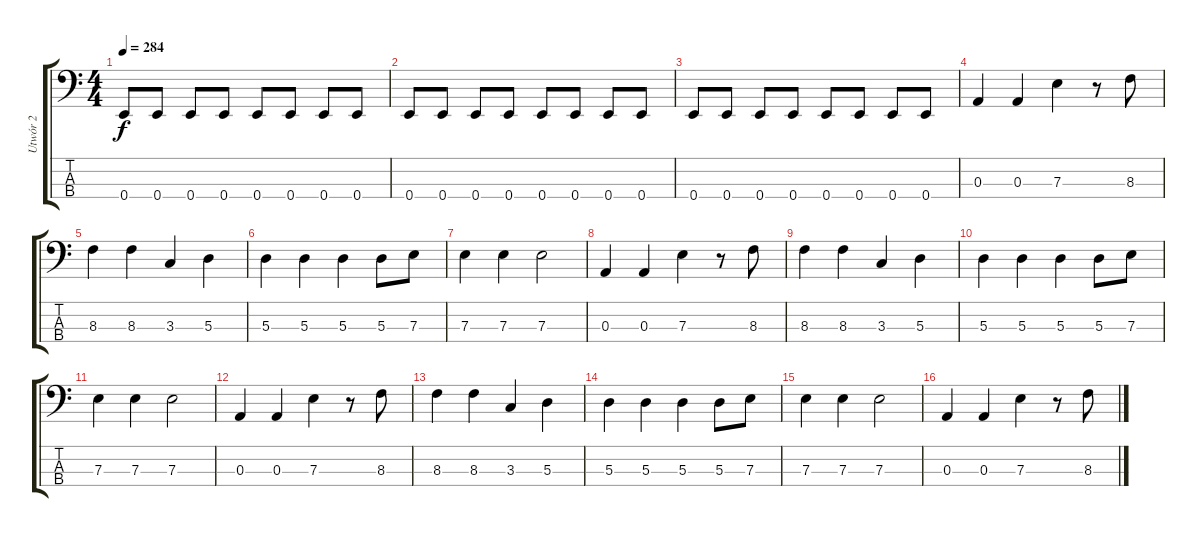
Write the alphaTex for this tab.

\track ("Utwór 2" "Utwór 2") {instrument electricbassfinger}
\staff {score tabs}
\tuning (G2 D2 A1 E1) {hide}
\ts (4 4)
\tempo 284
\clef f4
\ks c
0.4.8{dy f} 0.4.8 0.4.8 0.4.8 0.4.8 0.4.8 0.4.8 0.4.8 |
0.4.8 0.4.8 0.4.8 0.4.8 0.4.8 0.4.8 0.4.8 0.4.8 |
0.4.8 0.4.8 0.4.8 0.4.8 0.4.8 0.4.8 0.4.8 0.4.8 |
0.3.4 0.3.4 7.3.4 r.8 8.3.8 |
8.3.4 8.3.4 3.3.4 5.3.4 |
5.3.4 5.3.4 5.3.4 5.3.8 7.3.8 |
7.3.4 7.3.4 7.3.2 |
0.3.4 0.3.4 7.3.4 r.8 8.3.8 |
8.3.4 8.3.4 3.3.4 5.3.4 |
5.3.4 5.3.4 5.3.4 5.3.8 7.3.8 |
7.3.4 7.3.4 7.3.2 |
0.3.4 0.3.4 7.3.4 r.8 8.3.8 |
8.3.4 8.3.4 3.3.4 5.3.4 |
5.3.4 5.3.4 5.3.4 5.3.8 7.3.8 |
7.3.4 7.3.4 7.3.2 |
0.3.4 0.3.4 7.3.4 r.8 8.3.8
